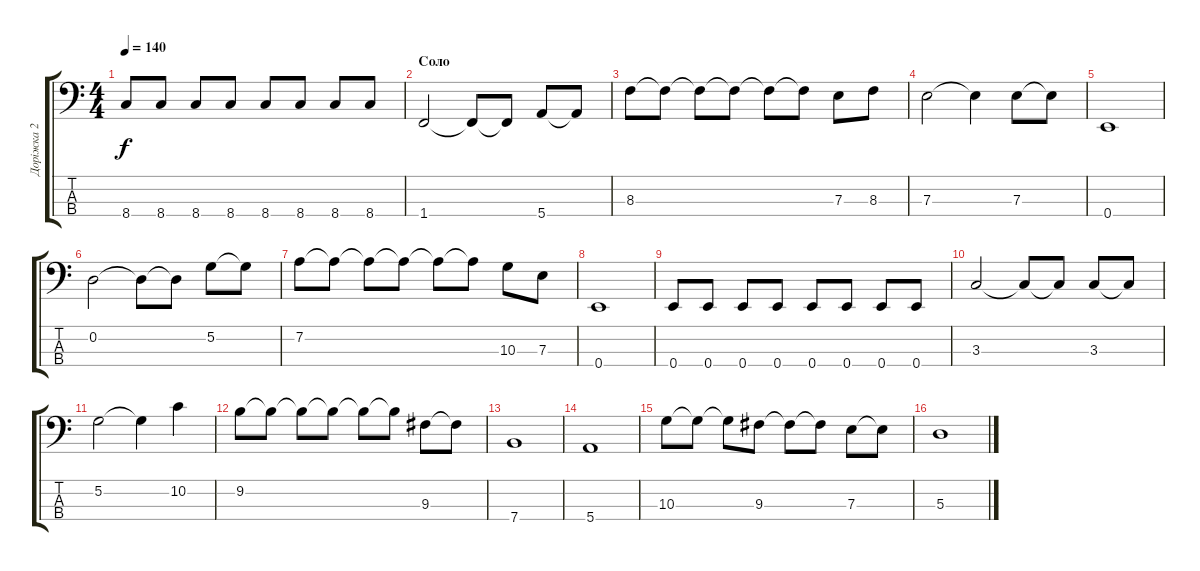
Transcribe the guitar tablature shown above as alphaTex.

\track ("Доріжка 2" "Доріжка 2") {instrument electricbassfinger}
\staff {score tabs}
\tuning (G2 D2 A1 E1) {hide}
\ts (4 4)
\tempo 140
\clef f4
\ks c
8.4.8{dy f} 8.4.8 8.4.8 8.4.8 8.4.8 8.4.8 8.4.8 8.4.8 |
\section ("" "Cоло")
1.4.2{volume 14} 1.4{t}.8 1.4{t}.8 5.4.8 5.4{t}.8 |
8.3.8 8.3{t}.8 8.3{t}.8 8.3{t}.8 8.3{t}.8 8.3{t}.8 7.3.8 8.3.8 |
7.3.2 7.3{t}.4 7.3.8 7.3{t}.8 |
0.4.1 |
0.2.2 0.2{t}.8 0.2{t}.8 5.2.8 5.2{t}.8 |
7.2.8 7.2{t}.8 7.2{t}.8 7.2{t}.8 7.2{t}.8 7.2{t}.8 10.3.8 7.3.8 |
0.4.1 |
0.4.8 0.4.8 0.4.8 0.4.8 0.4.8 0.4.8 0.4.8 0.4.8 |
3.3.2 3.3{t}.8 3.3{t}.8 3.3.8 3.3{t}.8 |
5.2.2 5.2{t}.4 10.2.4 |
9.2.8 9.2{t}.8 9.2{t}.8 9.2{t}.8 9.2{t}.8 9.2{t}.8 9.3.8 9.3{t}.8 |
7.4.1 |
5.4.1 |
10.3.8 10.3{t}.8 10.3{t}.8 9.3.8 9.3{t}.8 9.3{t}.8 7.3.8 7.3{t}.8 |
5.3.1
